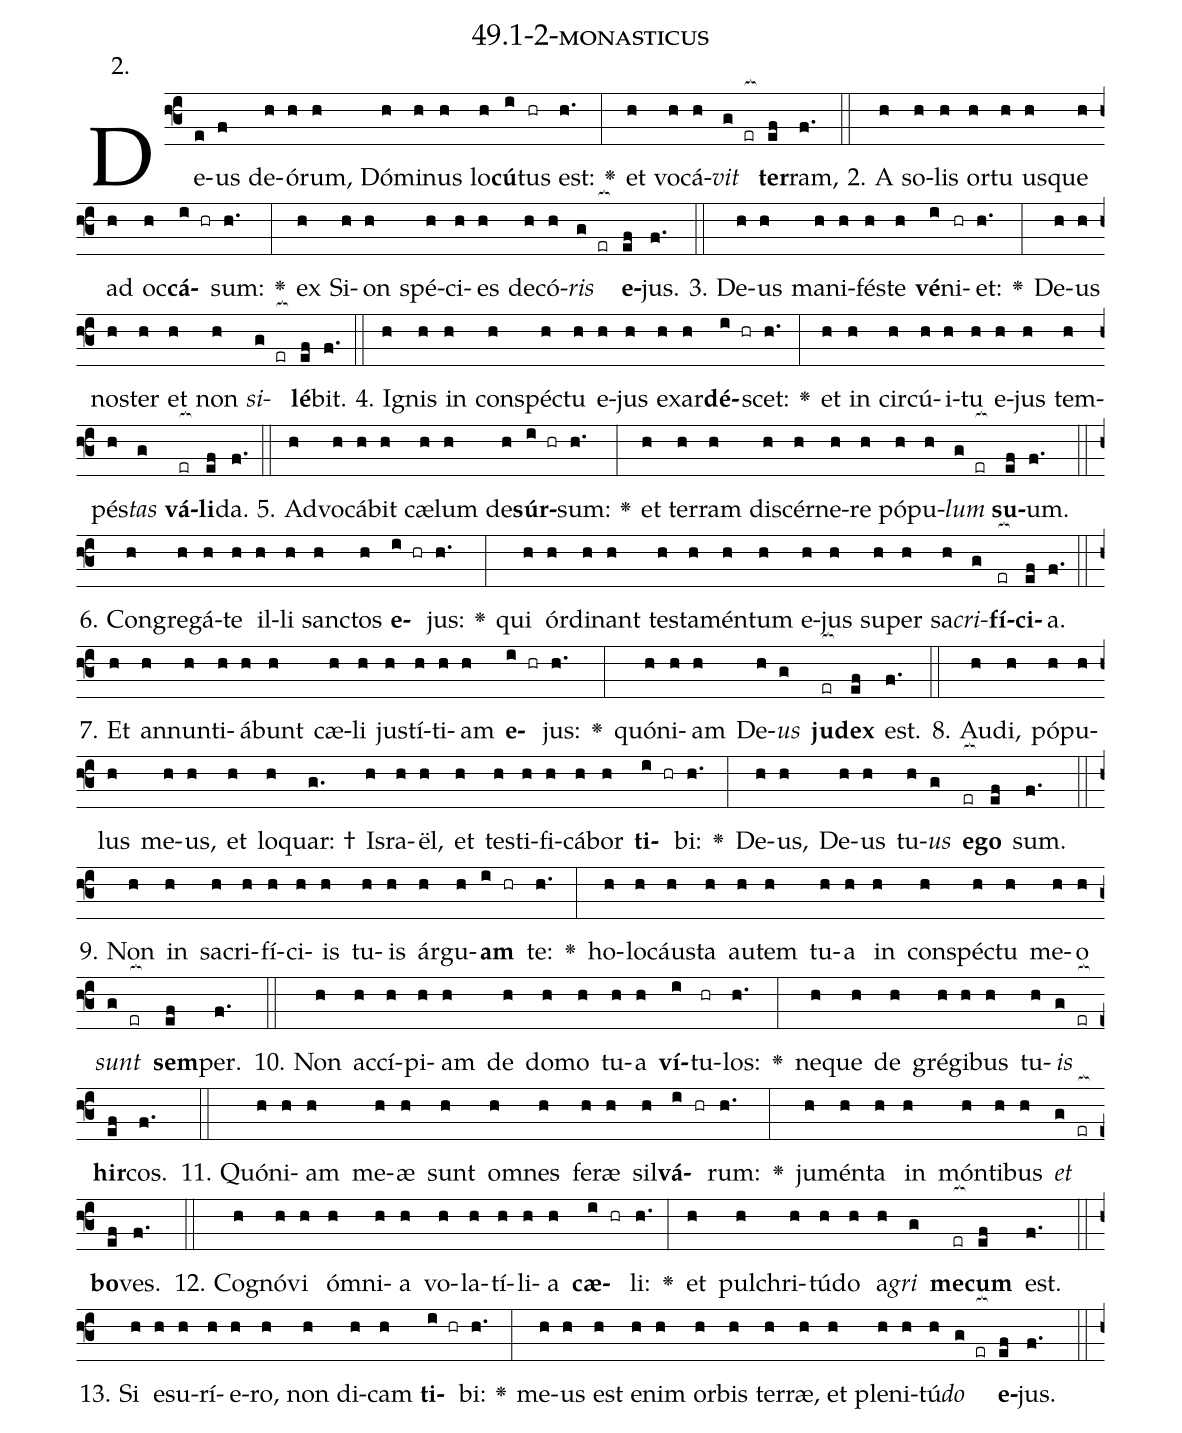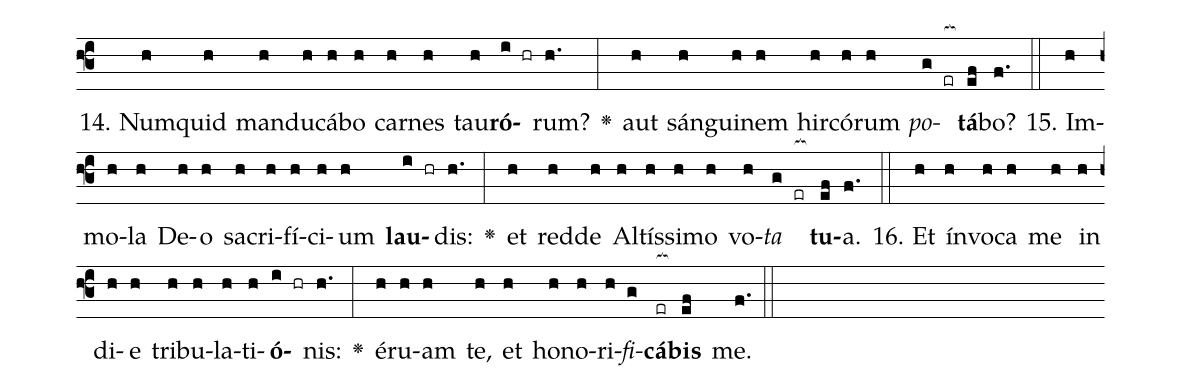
name: 49.1-2-monasticus;
annotation: 2.;
%%
(f3)De(e)us(f) de(h)ó(h)rum,(h) Dó(h)mi(h)nus(h) lo(h)<b>cú</b>(i)tus(hr) est:(h.) <v>\greheightstar</v>(:) et(h) vo(h)cá(h)<i>vit</i>(g er[ocb:1{]) <b>ter</b>(ef[ocb:0}])ram,(f.) (::)
2. A(h) so(h)lis(h) or(h)tu(h) us(h)que(h) ad(h) oc(h)<b>cá</b>(i hr)sum:(h.) <v>\greheightstar</v>(:) ex(h) Si(h)on(h) spé(h)ci(h)es(h) de(h)có(h)<i>ris</i>(g er[ocb:1{]) <b>e</b>(ef[ocb:0}])jus.(f.) (::)
3. De(h)us(h) ma(h)ni(h)fés(h)te(h) <b>vé</b>(i)ni(hr)et:(h.) <v>\greheightstar</v>(:) De(h)us(h) nos(h)ter(h) et(h) non(h) <i>si</i>(g er[ocb:1{])<b>lé</b>(ef[ocb:0}])bit.(f.) (::)
4. I(h)gnis(h) in(h) con(h)spéc(h)tu(h) e(h)jus(h) ex(h)ar(h)<b>dé</b>(i hr)scet:(h.) <v>\greheightstar</v>(:) et(h) in(h) cir(h)cú(h)i(h)tu(h) e(h)jus(h) tem(h)pés(h)<i>tas</i>(g) <b>vá</b>(er[ocb:1{])<b>li</b>(ef[ocb:0}])da.(f.) (::)
5. Ad(h)vo(h)cá(h)bit(h) cæ(h)lum(h) de(h)<b>súr</b>(i hr)sum:(h.) <v>\greheightstar</v>(:) et(h) ter(h)ram(h) di(h)scér(h)ne(h)re(h) pó(h)pu(h)<i>lum</i>(g er[ocb:1{]) <b>su</b>(ef[ocb:0}])um.(f.) (::)
6. Con(h)gre(h)gá(h)te(h) il(h)li(h) sanc(h)tos(h) <b>e</b>(i hr)jus:(h.) <v>\greheightstar</v>(:) qui(h) ór(h)di(h)nant(h) tes(h)ta(h)mén(h)tum(h) e(h)jus(h) su(h)per(h) sa(h)<i>cri</i>(g)<b>fí</b>(er[ocb:1{])<b>ci</b>(ef[ocb:0}])a.(f.) (::)
7. Et(h) an(h)nun(h)ti(h)á(h)bunt(h) cæ(h)li(h) jus(h)tí(h)ti(h)am(h) <b>e</b>(i hr)jus:(h.) <v>\greheightstar</v>(:) quón(h)i(h)am(h) De(h)<i>us</i>(g) <b>ju</b>(er[ocb:1{])<b>dex</b>(ef[ocb:0}]) est.(f.) (::)
8. Au(h)di,(h) pó(h)pu(h)lus(h) me(h)us,(h) et(h) lo(h)quar: †(g.) Is(h)ra(h)ël,(h) et(h) tes(h)ti(h)fi(h)cá(h)bor(h) <b>ti</b>(i hr)bi:(h.) <v>\greheightstar</v>(:) De(h)us,(h) De(h)us(h) tu(h)<i>us</i>(g) <b>e</b>(er[ocb:1{])<b>go</b>(ef[ocb:0}]) sum.(f.) (::)
9. Non(h) in(h) sa(h)cri(h)fí(h)ci(h)is(h) tu(h)is(h) ár(h)gu(h)<b>am</b>(i hr) te:(h.) <v>\greheightstar</v>(:) ho(h)lo(h)cáus(h)ta(h) au(h)tem(h) tu(h)a(h) in(h) con(h)spéc(h)tu(h) me(h)o(h) <i>sunt</i>(g er[ocb:1{]) <b>sem</b>(ef[ocb:0}])per.(f.) (::)
10. Non(h) ac(h)cí(h)pi(h)am(h) de(h) do(h)mo(h) tu(h)a(h) <b>ví</b>(i)tu(hr)los:(h.) <v>\greheightstar</v>(:) ne(h)que(h) de(h) gré(h)gi(h)bus(h) tu(h)<i>is</i>(g er[ocb:1{]) <b>hir</b>(ef[ocb:0}])cos.(f.) (::)
11. Quón(h)i(h)am(h) me(h)æ(h) sunt(h) om(h)nes(h) fe(h)ræ(h) sil(h)<b>vá</b>(i hr)rum:(h.) <v>\greheightstar</v>(:) ju(h)mén(h)ta(h) in(h) món(h)ti(h)bus(h) <i>et</i>(g er[ocb:1{]) <b>bo</b>(ef[ocb:0}])ves.(f.) (::)
12. Co(h)gnó(h)vi(h) óm(h)ni(h)a(h) vo(h)la(h)tí(h)li(h)a(h) <b>cæ</b>(i hr)li:(h.) <v>\greheightstar</v>(:) et(h) pul(h)chri(h)tú(h)do(h) a(h)<i>gri</i>(g) <b>me</b>(er[ocb:1{])<b>cum</b>(ef[ocb:0}]) est.(f.) (::)
13. Si(h) e(h)su(h)rí(h)e(h)ro,(h) non(h) di(h)cam(h) <b>ti</b>(i hr)bi:(h.) <v>\greheightstar</v>(:) me(h)us(h) est(h) e(h)nim(h) or(h)bis(h) ter(h)ræ,(h) et(h) ple(h)ni(h)tú(h)<i>do</i>(g er[ocb:1{]) <b>e</b>(ef[ocb:0}])jus.(f.) (::)
14. Num(h)quid(h) man(h)du(h)cá(h)bo(h) car(h)nes(h) tau(h)<b>ró</b>(i hr)rum?(h.) <v>\greheightstar</v>(:) aut(h) sán(h)gui(h)nem(h) hir(h)có(h)rum(h) <i>po</i>(g er[ocb:1{])<b>tá</b>(ef[ocb:0}])bo?(f.) (::)
15. Im(h)mo(h)la(h) De(h)o(h) sa(h)cri(h)fí(h)ci(h)um(h) <b>lau</b>(i hr)dis:(h.) <v>\greheightstar</v>(:) et(h) red(h)de(h) Al(h)tís(h)si(h)mo(h) vo(h)<i>ta</i>(g er[ocb:1{]) <b>tu</b>(ef[ocb:0}])a.(f.) (::)
16. Et(h) ín(h)vo(h)ca(h) me(h) in(h) di(h)e(h) tri(h)bu(h)la(h)ti(h)<b>ó</b>(i hr)nis:(h.) <v>\greheightstar</v>(:) é(h)ru(h)am(h) te,(h) et(h) ho(h)no(h)ri(h)<i>fi</i>(g)<b>cá</b>(er[ocb:1{])<b>bis</b>(ef[ocb:0}]) me.(f.) (::)
